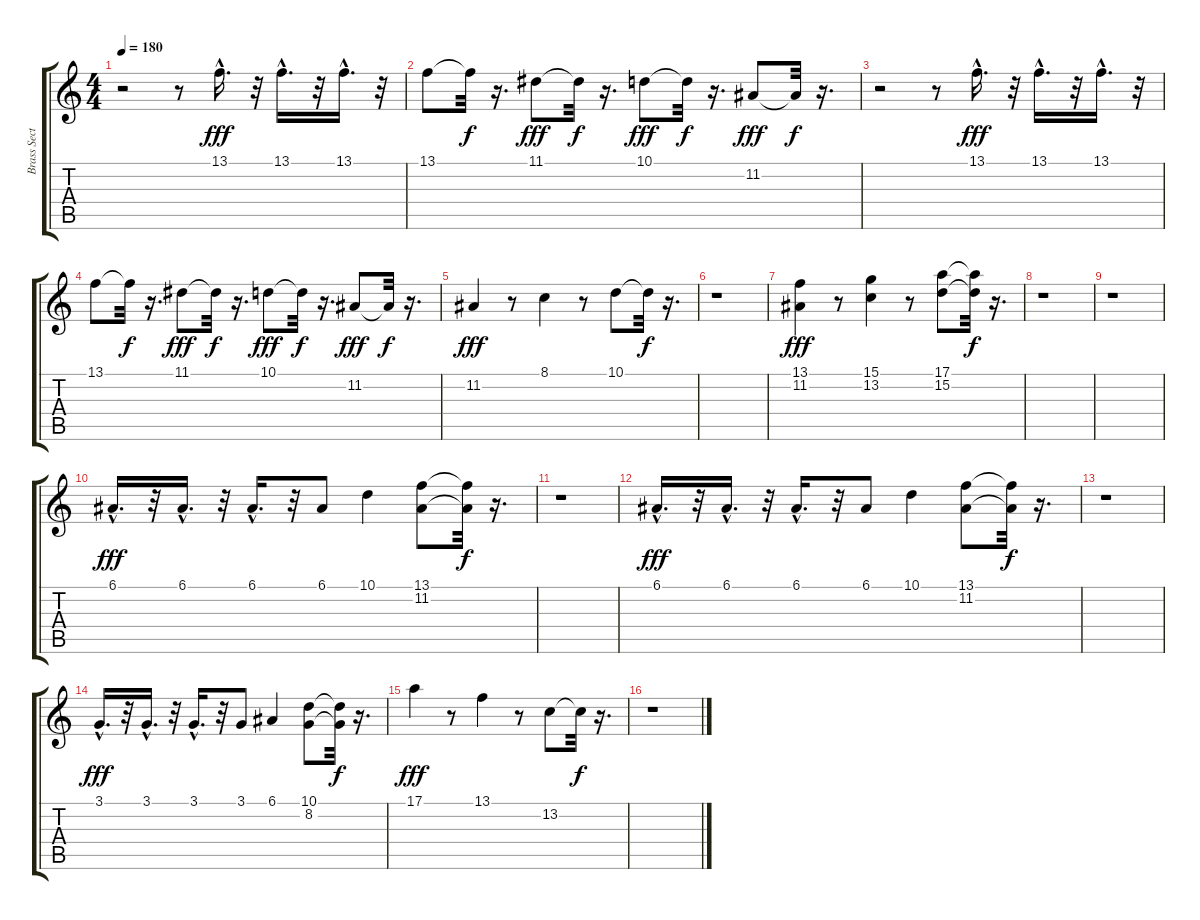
\track ("Brass Section" "Brass Sect") {instrument frenchhorn}
\staff {score tabs}
\tuning (E4 B3 G3 D3 A2 E2) {hide}
\ts (4 4)
\tempo 180
\clef g2
\ks c
r.2{dy f} r.8 13.1{hac}.16{d dy fff} r.32 13.1{hac}.16{d} r.32 13.1{hac}.16{d} r.32 |
13.1.8 13.1{t}.32{dy f} r.16{d} 11.1.8{dy fff} 11.1{t}.32{dy f} r.16{d} 10.1.8{dy fff} 10.1{t}.32{dy f} r.16{d} 11.2.8{dy fff} 11.2{t}.32{dy f} r.16{d} |
r.2 r.8 13.1{hac}.16{d dy fff} r.32 13.1{hac}.16{d} r.32 13.1{hac}.16{d} r.32 |
13.1.8 13.1{t}.32{dy f} r.16{d} 11.1.8{dy fff} 11.1{t}.32{dy f} r.16{d} 10.1.8{dy fff} 10.1{t}.32{dy f} r.16{d} 11.2.8{dy fff} 11.2{t}.32{dy f} r.16{d} |
11.2.4{dy fff} r.8 8.1.4 r.8 10.1.8 10.1{t}.32{dy f} r.16{d} |
r.1 |
(13.1 11.2).4{dy fff} r.8 (15.1 13.2).4 r.8 (17.1 15.2).8 (17.1{t} 15.2{t}).32{dy f} r.16{d} |
r.1 |
r.1 |
6.1{hac}.16{d dy fff} r.32 6.1{hac}.16{d} r.32 6.1{hac}.16{d} r.32 6.1.8 10.1.4 (13.1 11.2).8 (13.1{t} 11.2{t}).32{dy f} r.16{d} |
r.1 |
6.1{hac}.16{d dy fff} r.32 6.1{hac}.16{d} r.32 6.1{hac}.16{d} r.32 6.1.8 10.1.4 (13.1 11.2).8 (13.1{t} 11.2{t}).32{dy f} r.16{d} |
r.1 |
3.1{hac}.16{d dy fff} r.32 3.1{hac}.16{d} r.32 3.1{hac}.16{d} r.32 3.1.8 6.1.4 (10.1 8.2).8 (10.1{t} 8.2{t}).32{dy f} r.16{d} |
17.1.4{dy fff} r.8 13.1.4 r.8 13.2.8 13.2{t}.32{dy f} r.16{d} |
r.1
